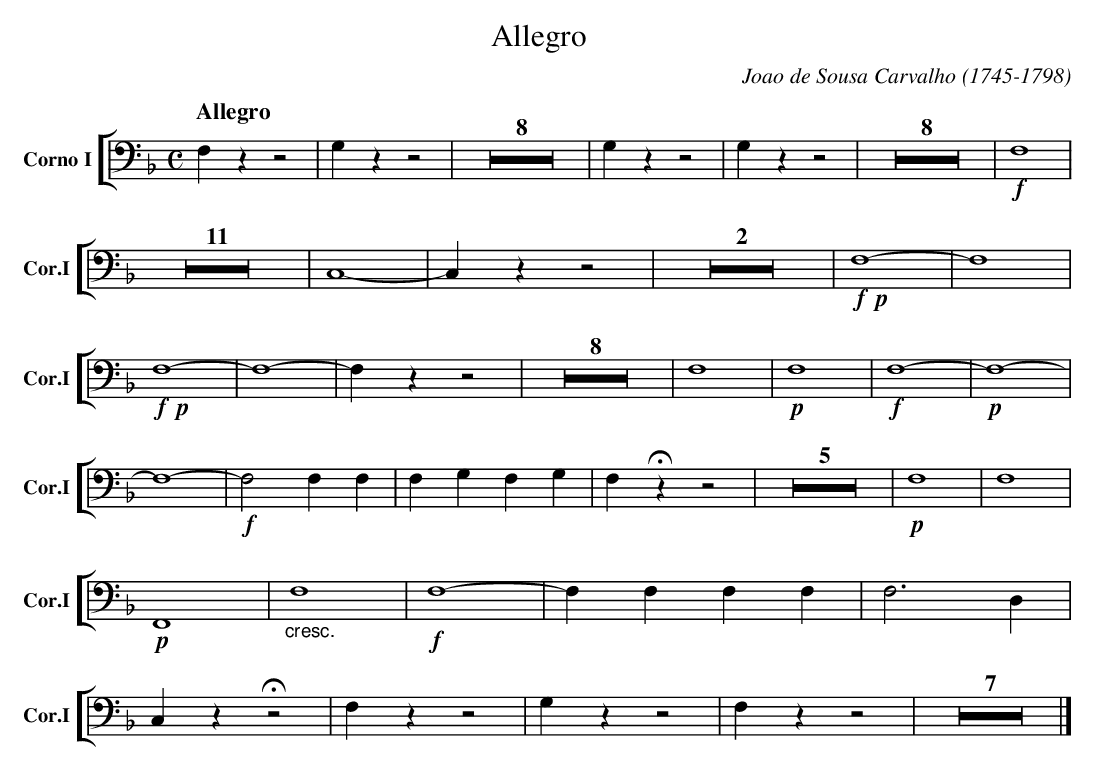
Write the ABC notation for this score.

X:1
T:Allegro
C:Joao de Sousa Carvalho (1745-1798)
M:C
L:1/4
K:F
V: 3 clef=bass name="Corno I" sname="Cor.I"
%%staves [( 3 )]
[Q:"Allegro"] F,zz2 | G,zz2 | Z8 | G,zz2 |  G,zz2 | Z8 | !f!F,4| Z11 | C,4- |  C,zz2 | Z2 | \
   !f!!p!F,4- | F,4 | !f!!p!F,4- |F,4- | F,zz2 | Z8 | F,4 | !p! F,4 | !f!F,4- | !p!F,4- | F,4- | !f!F,2F,F, | \
   F,G,F,G, | F,!fermata!zz2 | Z5 | !p!F,4 | F,4 | !p!F,,4 | "_cresc." F,4 | !f! F,4- | F,F,F,F, | F,3D,| \
   C,z!fermata!z2 |  F,zz2 | G,zz2 | F,zz2 | Z7 |] \
